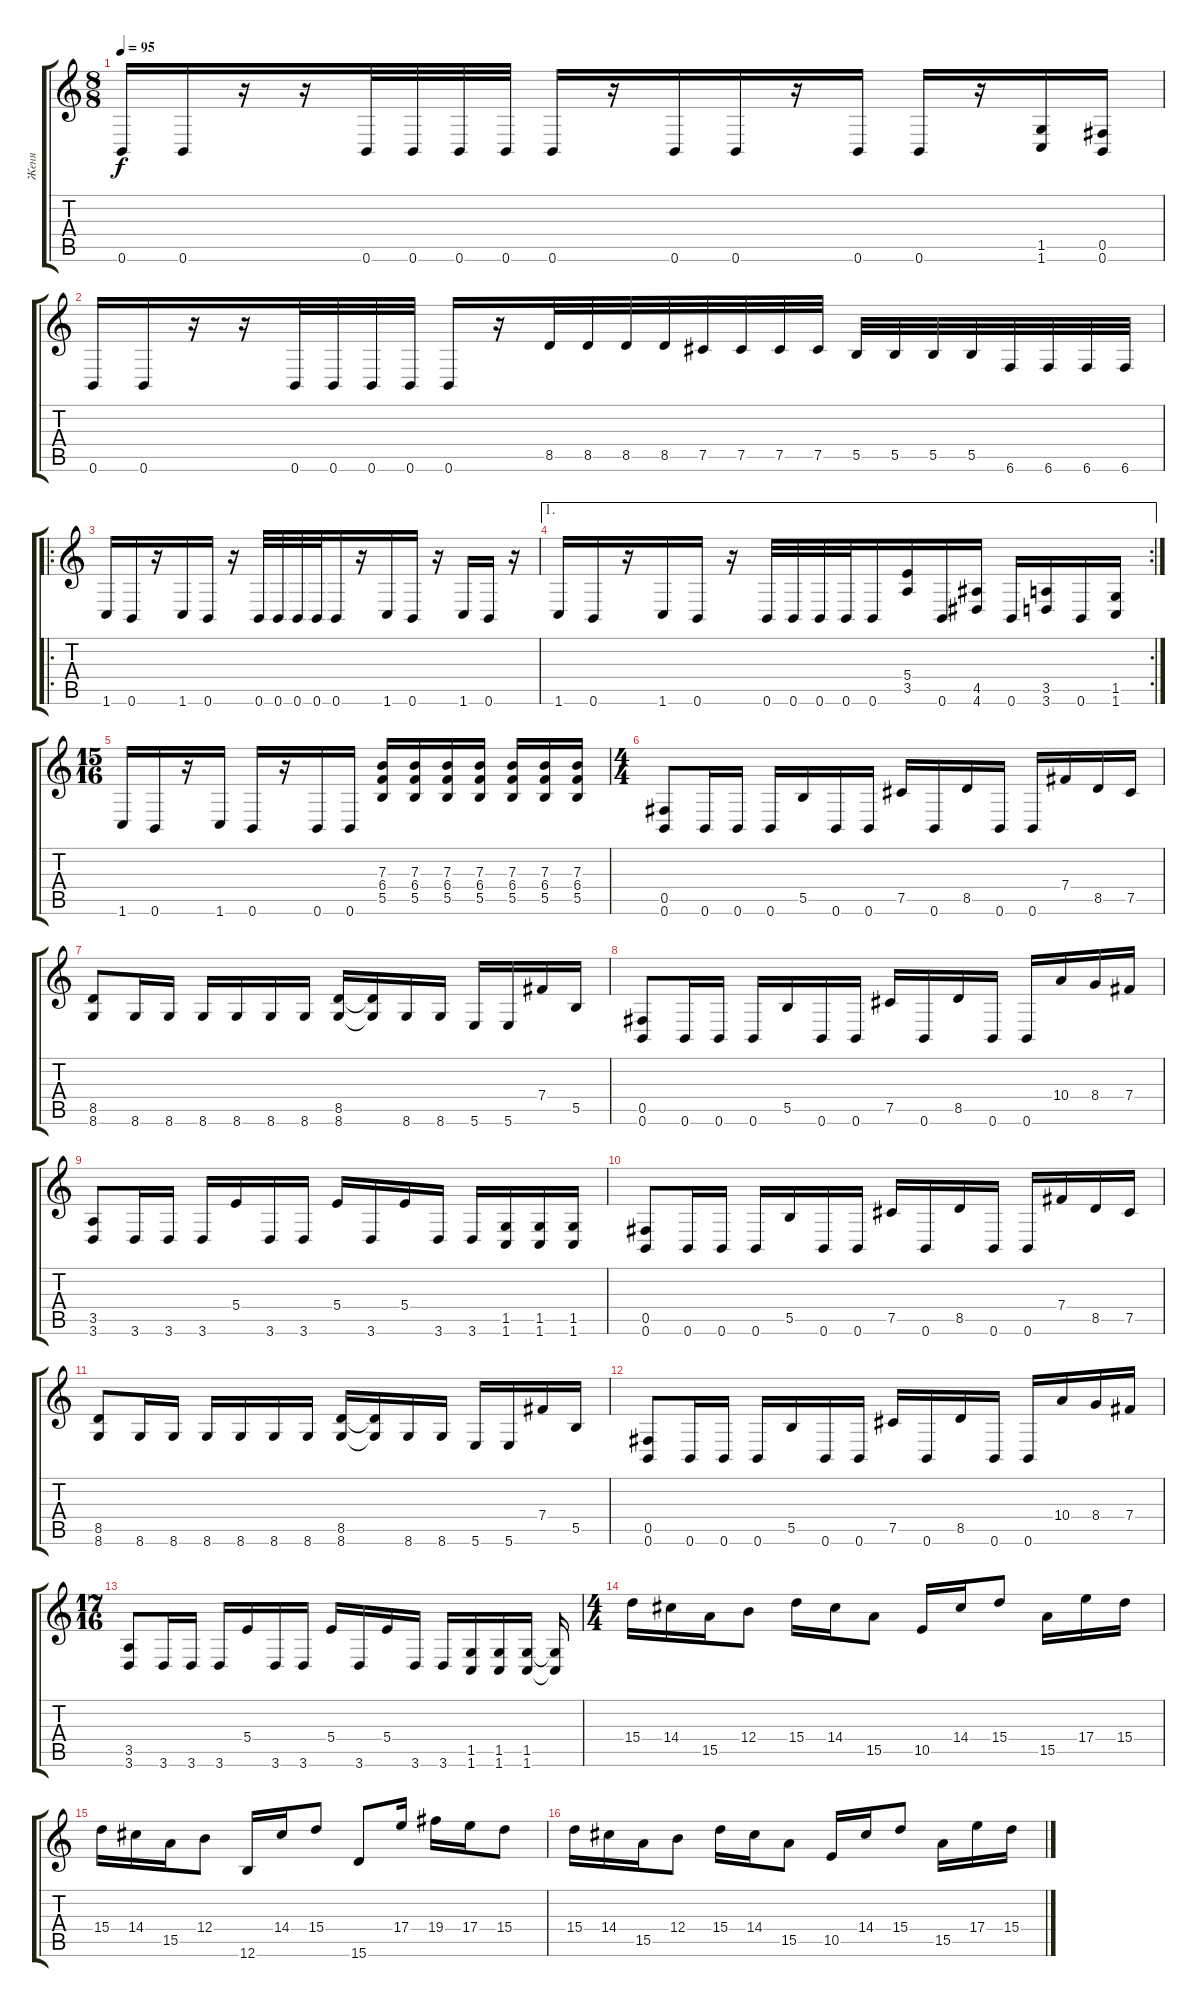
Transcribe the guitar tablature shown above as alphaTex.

\track ("Женя" "Женя") {instrument overdrivenguitar}
\staff {score tabs}
\tuning (Db4 Ab3 E3 B2 Gb2 B1) {hide}
\ts (8 8)
\tempo 95
\clef g2
\ks c
0.6.16{dy f} 0.6.16 r.16 r.16 0.6.32 0.6.32 0.6.32 0.6.32 0.6.16 r.16 0.6.16 0.6.16 r.16 0.6.16 0.6.16 r.16 (1.5 1.6).16 (0.5 0.6).16 |
0.6.16 0.6.16 r.16 r.16 0.6.32 0.6.32 0.6.32 0.6.32 0.6.16 r.16 8.5.32 8.5.32 8.5.32 8.5.32 7.5.32 7.5.32 7.5.32 7.5.32 5.5.32 5.5.32 5.5.32 5.5.32 6.6.32 6.6.32 6.6.32 6.6.32 |
\ro
1.6.16{instrument distortionguitar} 0.6.16 r.16 1.6.16 0.6.16 r.16 0.6.32 0.6.32 0.6.32 0.6.32 0.6.16 r.16 1.6.16 0.6.16 r.16 1.6.16 0.6.16 r.16 |
\ae 1
\rc 2
1.6.16{instrument distortionguitar} 0.6.16 r.16 1.6.16 0.6.16 r.16 0.6.32 0.6.32 0.6.32 0.6.32 0.6.16 (5.4 3.5).16 0.6.16 (4.5 4.6).16 0.6.16 (3.5 3.6).16 0.6.16 (1.5 1.6).16 |
\ts (15 16)
1.6.16{instrument distortionguitar} 0.6.16 r.16 1.6.16 0.6.16 r.16 0.6.16 0.6.16 (7.3 6.4 5.5).16 (7.3 6.4 5.5).16 (7.3 6.4 5.5).16 (7.3 6.4 5.5).16 (7.3 6.4 5.5).16 (7.3 6.4 5.5).16 (7.3 6.4 5.5).16 |
\ts (4 4)
(0.5 0.6).8 0.6.16 0.6.16 0.6.16 5.5.16 0.6.16 0.6.16 7.5.16 0.6.16 8.5.16 0.6.16 0.6.16 7.4.16 8.5.16 7.5.16 |
(8.5 8.6).8 8.6.16 8.6.16 8.6.16 8.6.16 8.6.16 8.6.16 (8.5 8.6).16 (8.5{t} 8.6{t}).16 8.6.16 8.6.16 5.6.16 5.6.16 7.4.16 5.5.16 |
(0.5 0.6).8 0.6.16 0.6.16 0.6.16 5.5.16 0.6.16 0.6.16 7.5.16 0.6.16 8.5.16 0.6.16 0.6.16 10.4.16 8.4.16 7.4.16 |
(3.5 3.6).8 3.6.16 3.6.16 3.6.16 5.4.16 3.6.16 3.6.16 5.4.16 3.6.16 5.4.16 3.6.16 3.6.16 (1.5 1.6).16 (1.5 1.6).16 (1.5 1.6).16 |
(0.5 0.6).8 0.6.16 0.6.16 0.6.16 5.5.16 0.6.16 0.6.16 7.5.16 0.6.16 8.5.16 0.6.16 0.6.16 7.4.16 8.5.16 7.5.16 |
(8.5 8.6).8 8.6.16 8.6.16 8.6.16 8.6.16 8.6.16 8.6.16 (8.5 8.6).16 (8.5{t} 8.6{t}).16 8.6.16 8.6.16 5.6.16 5.6.16 7.4.16 5.5.16 |
(0.5 0.6).8 0.6.16 0.6.16 0.6.16 5.5.16 0.6.16 0.6.16 7.5.16 0.6.16 8.5.16 0.6.16 0.6.16 10.4.16 8.4.16 7.4.16 |
\ts (17 16)
(3.5 3.6).8 3.6.16 3.6.16 3.6.16 5.4.16 3.6.16 3.6.16 5.4.16 3.6.16 5.4.16 3.6.16 3.6.16 (1.5 1.6).16 (1.5 1.6).16 (1.5 1.6).16 (1.5{t} 1.6{t}).16 |
\ts (4 4)
15.4.16 14.4.16 15.5.16 12.4.8 15.4.16 14.4.16 15.5.8 10.5.16 14.4.16 15.4.8 15.5.16 17.4.16 15.4.16 |
15.4.16 14.4.16 15.5.16 12.4.8 12.6.16 14.4.16 15.4.8 15.6.8 17.4.16 19.4.16 17.4.16 15.4.8 |
15.4.16 14.4.16 15.5.16 12.4.8 15.4.16 14.4.16 15.5.8 10.5.16 14.4.16 15.4.8 15.5.16 17.4.16 15.4.16
